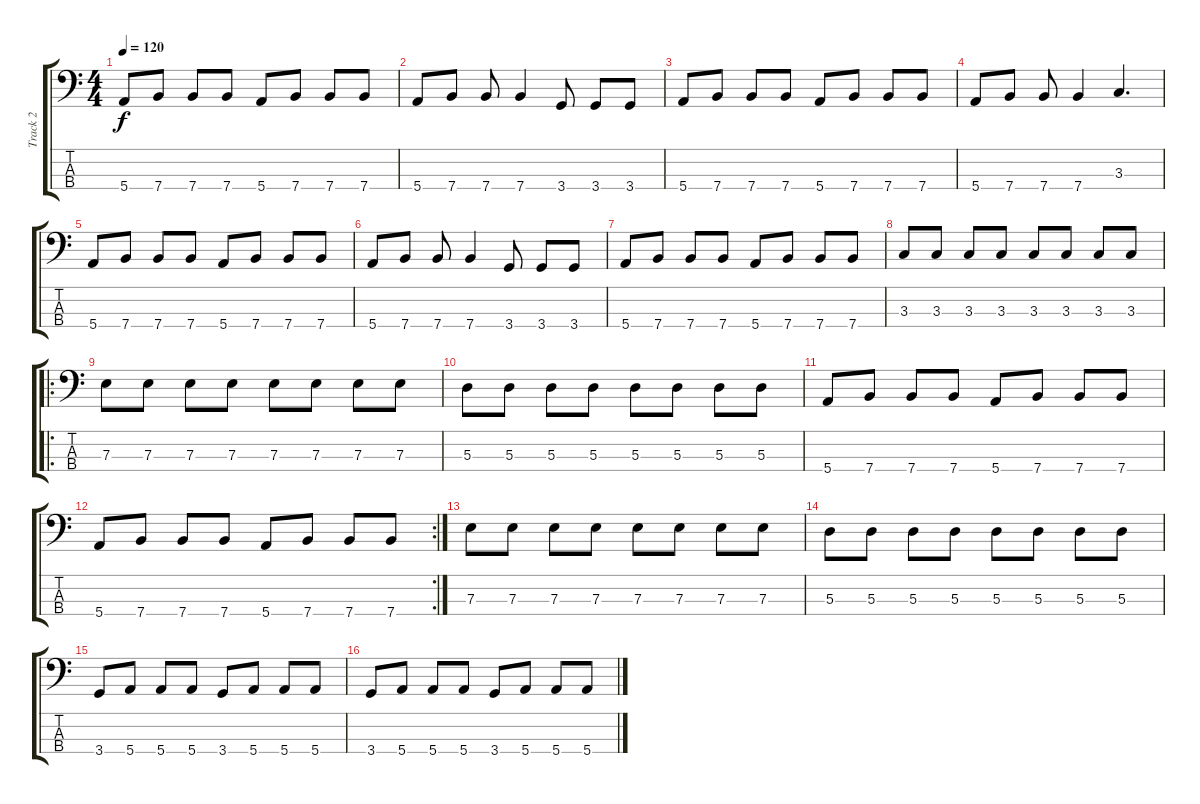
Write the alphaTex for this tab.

\track ("Track 2" "Track 2") {instrument electricbassfinger}
\staff {score tabs}
\tuning (G2 D2 A1 E1) {hide}
\ts (4 4)
\tempo 120
\clef f4
\ks c
5.4.8{dy f} 7.4.8 7.4.8 7.4.8 5.4.8 7.4.8 7.4.8 7.4.8 |
5.4.8 7.4.8 7.4.8 7.4.4 3.4.8 3.4.8 3.4.8 |
5.4.8 7.4.8 7.4.8 7.4.8 5.4.8 7.4.8 7.4.8 7.4.8 |
5.4.8 7.4.8 7.4.8 7.4.4 3.3.4{d} |
5.4.8 7.4.8 7.4.8 7.4.8 5.4.8 7.4.8 7.4.8 7.4.8 |
5.4.8 7.4.8 7.4.8 7.4.4 3.4.8 3.4.8 3.4.8 |
5.4.8 7.4.8 7.4.8 7.4.8 5.4.8 7.4.8 7.4.8 7.4.8 |
3.3.8 3.3.8 3.3.8 3.3.8 3.3.8 3.3.8 3.3.8 3.3.8 |
\ro
7.3.8 7.3.8 7.3.8 7.3.8 7.3.8 7.3.8 7.3.8 7.3.8 |
5.3.8 5.3.8 5.3.8 5.3.8 5.3.8 5.3.8 5.3.8 5.3.8 |
5.4.8 7.4.8 7.4.8 7.4.8 5.4.8 7.4.8 7.4.8 7.4.8 |
\rc 2
5.4.8 7.4.8 7.4.8 7.4.8 5.4.8 7.4.8 7.4.8 7.4.8 |
7.3.8 7.3.8 7.3.8 7.3.8 7.3.8 7.3.8 7.3.8 7.3.8 |
5.3.8 5.3.8 5.3.8 5.3.8 5.3.8 5.3.8 5.3.8 5.3.8 |
3.4.8 5.4.8 5.4.8 5.4.8 3.4.8 5.4.8 5.4.8 5.4.8 |
3.4.8 5.4.8 5.4.8 5.4.8 3.4.8 5.4.8 5.4.8 5.4.8
